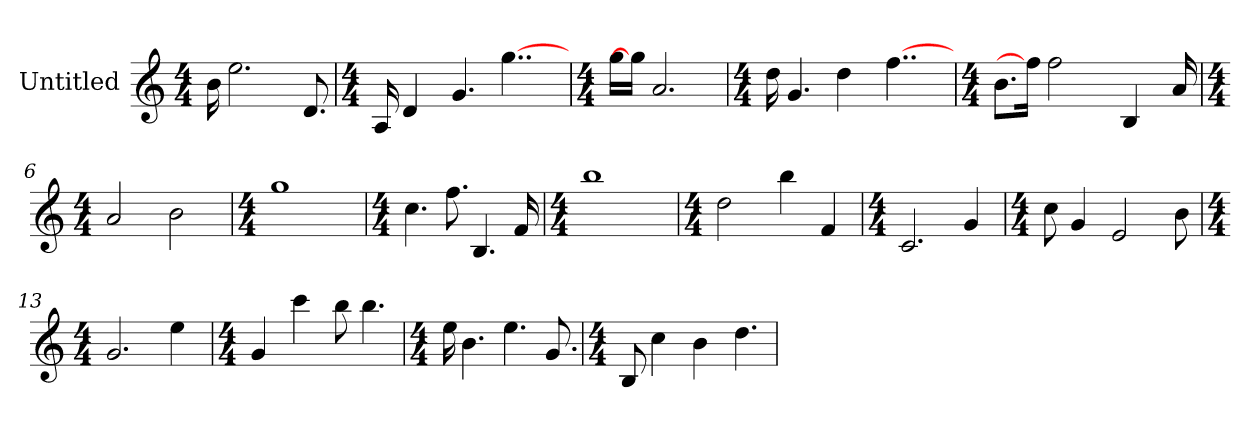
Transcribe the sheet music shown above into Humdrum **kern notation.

**kern
*part1
*staff1
*I"Untitled
*k[]
*C:
*M4/4
=1
16b
!LO:N:vis=2.
2ee
!LO:N:vis=8.
8d
=2
*k[]
*C:
*M4/4
16A
4d
!LO:N:vis=4.
4g
[4..gg
=3
*k[]
*C:
*M4/4
16ggLL
16ggJJ]
!LO:N:vis=2.
2a
=4
*k[]
*C:
*M4/4
16dd
!LO:N:vis=4.
4g
4dd
[4..ff
=5
*k[]
*C:
*M4/4
!LO:N:vis=8.
8bL
16ffJk]
2ff
4B
16a
=6
*k[]
*C:
*M4/4
2a
2b
=7
*k[]
*C:
*M4/4
1gg
=8
*k[]
*C:
*M4/4
!LO:N:vis=4.
4cc
!LO:N:vis=8.
8ff
!LO:N:vis=4.
4B
16f
=9
*k[]
*C:
*M4/4
1bb
=10
*k[]
*C:
*M4/4
2dd
4bb
4f
=11
*k[]
*C:
*M4/4
!LO:N:vis=2.
2c
4g
=12
*k[]
*C:
*M4/4
8cc
4g
2e
8b
=13
*k[]
*C:
*M4/4
!LO:N:vis=2.
2g
4ee
=14
*k[]
*C:
*M4/4
4g
4ccc
8bb
!LO:N:vis=4.
4bb
=15
*k[]
*C:
*M4/4
16ee
!LO:N:vis=4.
4b
!LO:N:vis=4.
4ee
!LO:N:vis=8.
8g
=16
*k[]
*C:
*M4/4
8B
4cc
4b
!LO:N:vis=4.
4dd
=
*-
